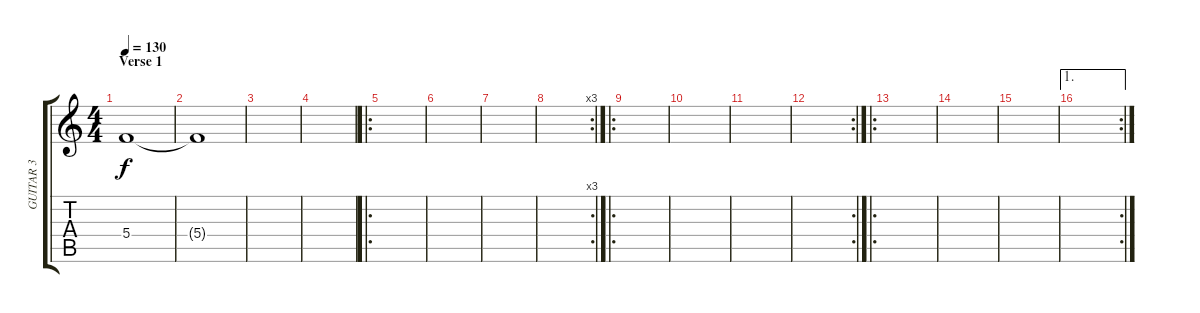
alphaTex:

\track ("GUITAR 3" "GUITAR 3") {instrument distortionguitar}
\staff {score tabs}
\tuning (D4 A3 F3 C3 G2 D2) {hide}
\ts (4 4)
\section ("" "Verse 1")
\tempo 130
\clef g2
\ks c
5.4.1{dy f} |
5.4{t}.1 |
|
|
\ro
|
|
|
\rc 3
|
\ro
|
|
|
\rc 2
|
\ro
|
|
|
\ae 1
\rc 2
